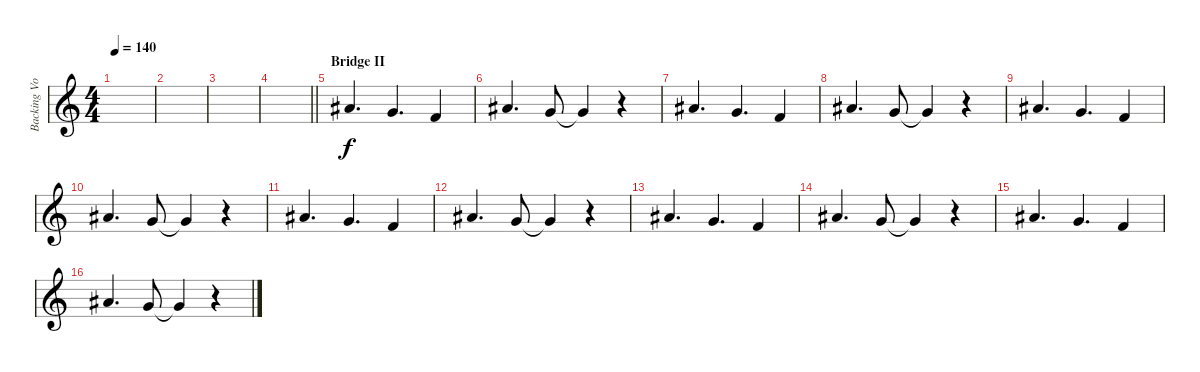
\track ("Backing Vocals" "Backing Vo") {instrument distortionguitar}
\staff {score}
\tuning (Eb4 Bb3 Gb3 Db3 Ab2 Eb2) {hide}
\ts (4 4)
\tempo 140
\clef g2
\ks c
|
|
|
\barLineRight lightlight
|
\section ("" "Bridge II")
4.3.4{d balance 8} 1.3.4{d} 4.4.4 |
4.3.4{d} 1.3.8 1.3{t}.4 r.4 |
4.3.4{d} 1.3.4{d} 4.4.4 |
4.3.4{d} 1.3.8 1.3{t}.4 r.4 |
4.3.4{d} 1.3.4{d} 4.4.4 |
4.3.4{d} 1.3.8 1.3{t}.4 r.4 |
4.3.4{d} 1.3.4{d} 4.4.4 |
4.3.4{d} 1.3.8 1.3{t}.4 r.4 |
4.3.4{d} 1.3.4{d} 4.4.4 |
4.3.4{d} 1.3.8 1.3{t}.4 r.4 |
4.3.4{d} 1.3.4{d} 4.4.4 |
4.3.4{d} 1.3.8 1.3{t}.4 r.4
